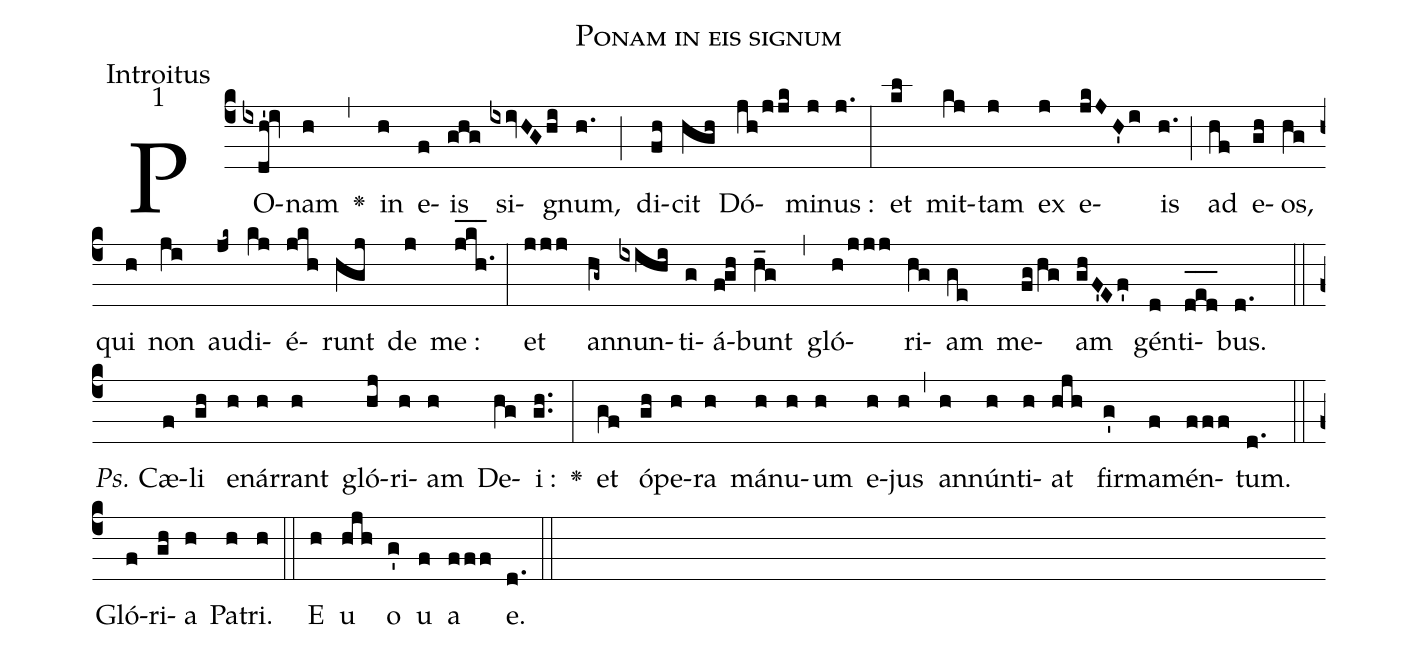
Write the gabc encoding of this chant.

name:Ponam in eis signum;
office-part:Introitus;
mode:1;
%%
(c4) PO(ixdh'!iv)nam(h) <v>\greheightstar</v>(,) in(h) e(f)is(ghg) si(ixivHGhi)gnum,(h.) (;) di(fh)cit(hgh) Dó(jh/jjk)mi(j)nus :(j.) (:) et(kl) mit(kj)tam(j) ex(j) e(jkJH'/i)is(h.) (;) ad(hf) e(gh)os,(hg) qui(h) non(ji) au(jk~)di(kj)é(jkh)runt(hgj) de(j) me :(jkh.1___) (:) et(jjj) an(hg~)nun(ixihi)ti(g)á(fgh)bunt(h_g) (,) gló(h/jjj)ri(hg)am(ge) me(fg/hg)am(ghF'Ef') gén(d)ti(d_[oh:h]e_[oh:h]d_[oh:h])bus.(d.) (::)
<i>Ps.</i> Cæ(f)li(gh) e(h)nár(h)rant(h) gló(hj)ri(h)am(h) De(hg)i :(gh..) <v>\greheightstar</v>(:) et(gf) ó(gh)pe(h)ra(h) má(h)nu(h)um(h) e(h)jus(h) (,) an(h)nún(h)ti(h)at(hjh) fir(g')ma(f)mén(fff)tum.(d.) (::) Gló(f)ri(gh)a(h) Pa(h)tri.(h) (::)
<eu>E(h) u(hjh) o(g') u(f) a(fff) e.</eu>(d.) (::)
